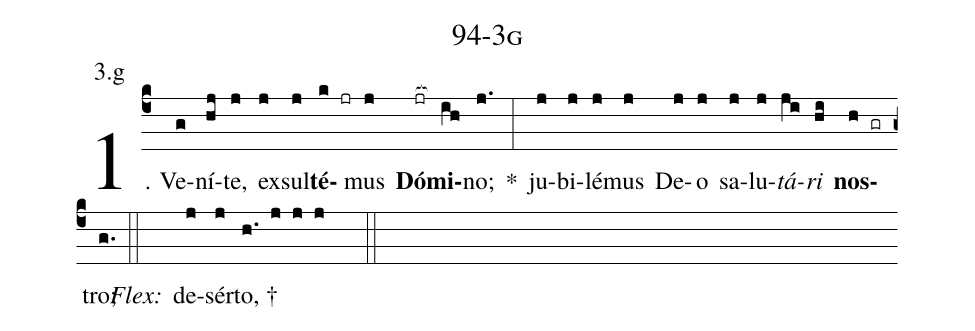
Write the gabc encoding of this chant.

name: 94-3g;
annotation: 3.g;
%%
(c4)1. Ve(g)ní(hj)te,(j) ex(j)sul(j)<b>té</b>(k jr)mus(j) <b>Dó</b>(jr[ocb:1{])<b>mi</b>(ih[ocb:0}])no;(j.) *(:) ju(j)bi(j)lé(j)mus(j) De(j)o(j) sa(j)lu(j)<i>tá</i>(ji)<i>ri</i>(hi) <b>nos</b>(h gr)tro;(g.) (::)
<i>Flex:</i>()  de(j)sér(j)to, †(h. j j j  ::)
